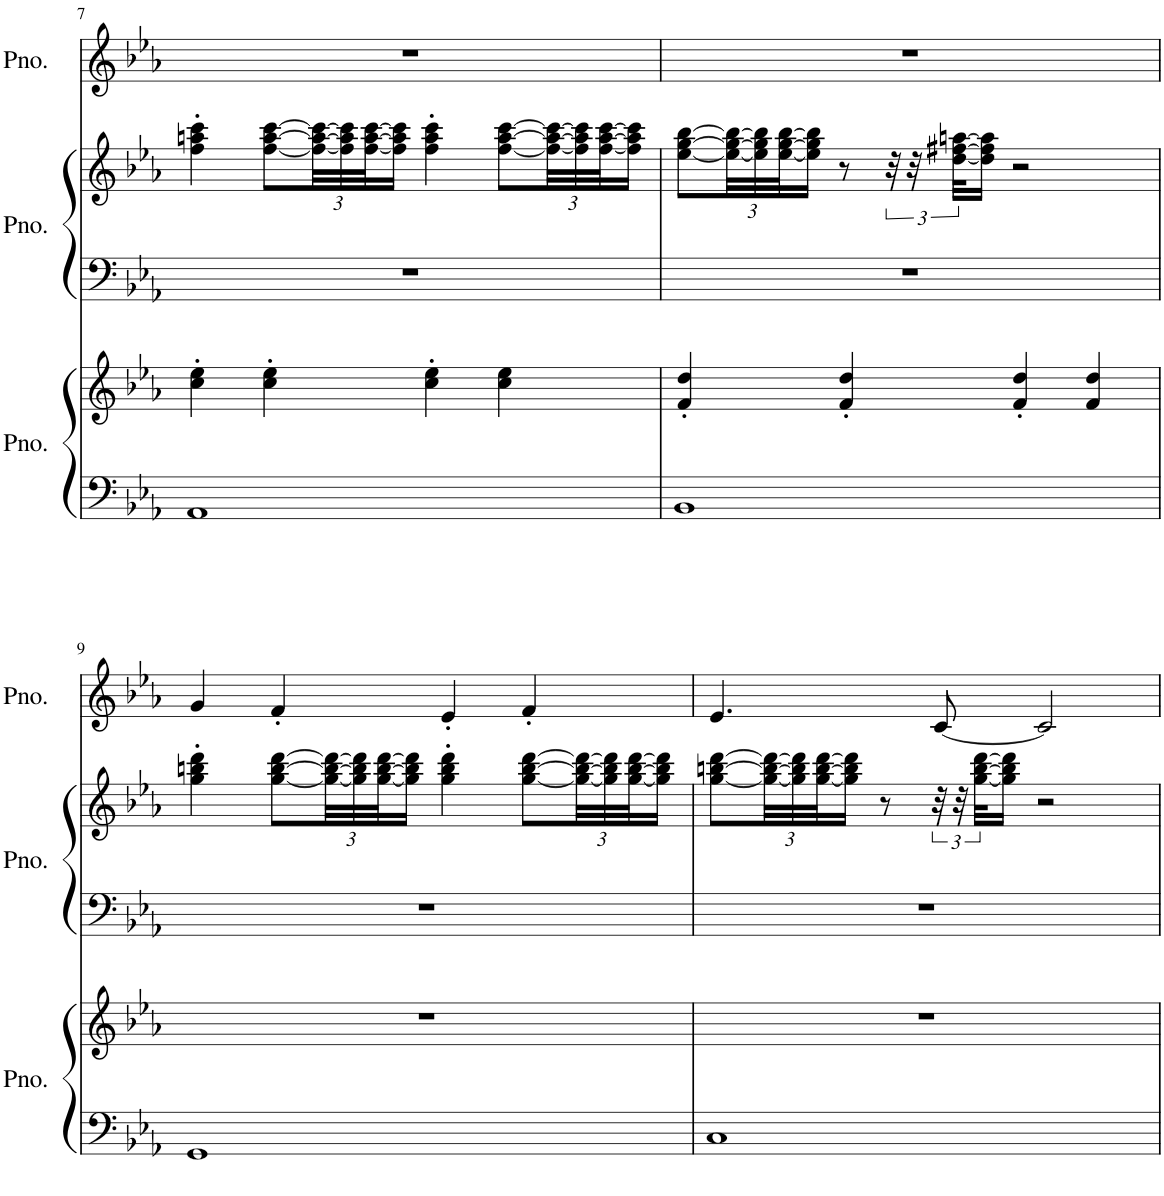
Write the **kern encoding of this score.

**kern	**kern	**kern	**kern	**kern
*part3	*part3	*part2	*part2	*part1
*staff5	*staff4	*staff3	*staff2	*staff1
*I"Piano	*	*I"Piano	*	*I"Piano
*I'Pno.	*	*I'Pno.	*	*I'Pno.
!!LO:PB:g=z
*clefF4	*clefG2	*clefF4	*clefG2	*clefG2
*k[b-e-a-]	*k[b-e-a-]	*k[b-e-a-]	*k[b-e-a-]	*k[b-e-a-]
*M4/4	*M4/4	*M4/4	*M4/4	*M4/4
=7	=7	=7	=7	=7
1AA-	4cc\' 4ee-\'	1r	4ff\' 4aan\' 4ccc\'	1r
.	4cc\' 4ee-\'	.	[8ff\ [8aa\ [8ccc\L	.
.	.	.	16ff\_ 16aa\_ 16ccc\_L	.
.	.	.	16ff\] 16aa\] 16ccc\]JJ	.
.	4cc\' 4ee-\'	.	4ff\' 4aa\' 4ccc\'	.
.	4cc\ 4ee-\	.	[8ff\ [8aa\ [8ccc\L	.
.	.	.	16ff\_ 16aa\_ 16ccc\_L	.
.	.	.	16ff\] 16aa\] 16ccc\]JJ	.
=8	=8	=8	=8	=8
1BB-	4f/' 4dd/'	1r	[8ee-\ [8gg\ [8bb-\L	1r
.	.	.	16ee-\_ 16gg\_ 16bb-\_L	.
.	.	.	16ee-\] 16gg\] 16bb-\]JJ	.
.	4f/' 4dd/'	.	8r	.
.	.	.	48r	.
.	.	.	48r	.
.	.	.	[48dd\ [48ff#X\ [48aan\KLL	.
.	.	.	16dd\] 16ff#\] 16aa\]JJ	.
.	4f/' 4dd/'	.	2r	.
.	4f/ 4dd/	.	.	.
!!LO:LB:g=z
=9	=9	=9	=9	=9
1GG	1r	1r	4gg\' 4bbn\' 4ddd\'	4g/
.	.	.	[8gg\ [8bb\ [8ddd\L	4f'/
.	.	.	16gg\_ 16bb\_ 16ddd\_L	.
.	.	.	16gg\] 16bb\] 16ddd\]JJ	.
.	.	.	4gg\' 4bb\' 4ddd\'	4e-'/
.	.	.	[8gg\ [8bb\ [8ddd\L	4f'/
.	.	.	16gg\_ 16bb\_ 16ddd\_L	.
.	.	.	16gg\] 16bb\] 16ddd\]JJ	.
=10	=10	=10	=10	=10
1C	1r	1r	[8gg\ [8bbn\ [8ddd\L	4.e-/
.	.	.	16gg\_ 16bb\_ 16ddd\_L	.
.	.	.	16gg\] 16bb\] 16ddd\]JJ	.
.	.	.	8r	.
.	.	.	48r	[8c/
.	.	.	48r	.
.	.	.	[48gg\ [48bb\ [48ddd\KLL	.
.	.	.	16gg\] 16bb\] 16ddd\]JJ	.
.	.	.	2r	2c/]
=	=	=	=	=
*-	*-	*-	*-	*-
